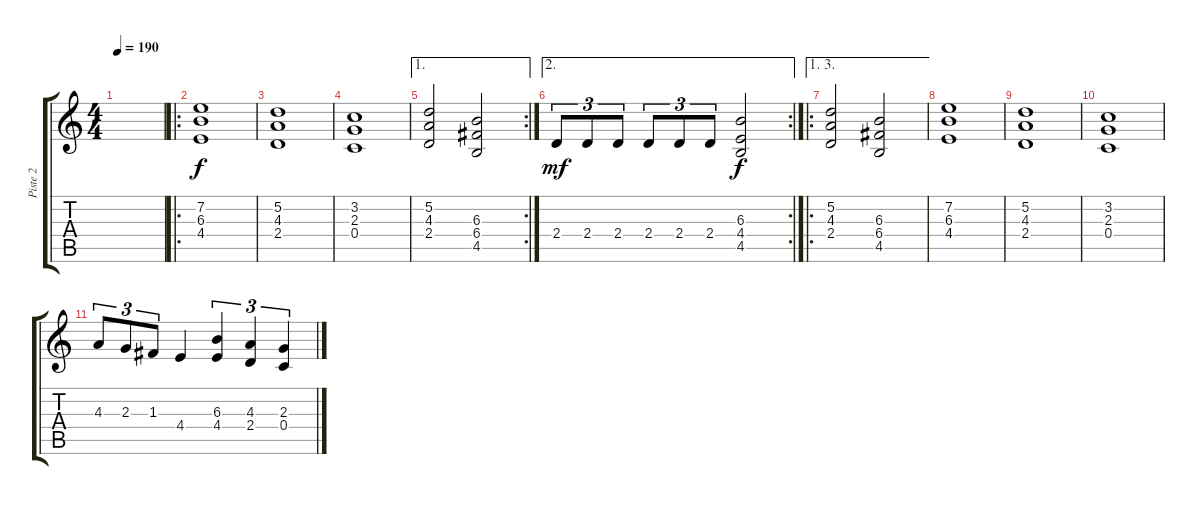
\track ("Piste 2" "Piste 2") {instrument distortionguitar}
\staff {score tabs}
\tuning (D4 A3 F3 C3 G2 D2) {hide}
\ts (4 4)
\tempo 190
\clef g2
\ks c
|
\ro
(7.2 6.3 4.4).1 |
(5.2 4.3 2.4).1 |
(3.2 2.3 0.4).1 |
\ae 1
\rc 2
(5.2 4.3 2.4).2 (6.3 6.4 4.5).2 |
\ae 2
\rc 2
2.4.8{tu (3 2) dy mf} 2.4.8{tu (3 2)} 2.4.8{tu (3 2)} 2.4.8{tu (3 2)} 2.4.8{tu (3 2)} 2.4.8{tu (3 2)} (6.3 4.4 4.5).2{dy f} |
\ae (1 3)
\ro
(5.2 4.3 2.4).2 (6.3 6.4 4.5).2 |
(7.2 6.3 4.4).1 |
(5.2 4.3 2.4).1 |
(3.2 2.3 0.4).1 |
4.3.8{tu (3 2)} 2.3.8{tu (3 2)} 1.3.8{tu (3 2)} 4.4.4 (6.3 4.4).4{tu (3 2)} (4.3 2.4).4{tu (3 2)} (2.3 0.4).4{tu (3 2)}
